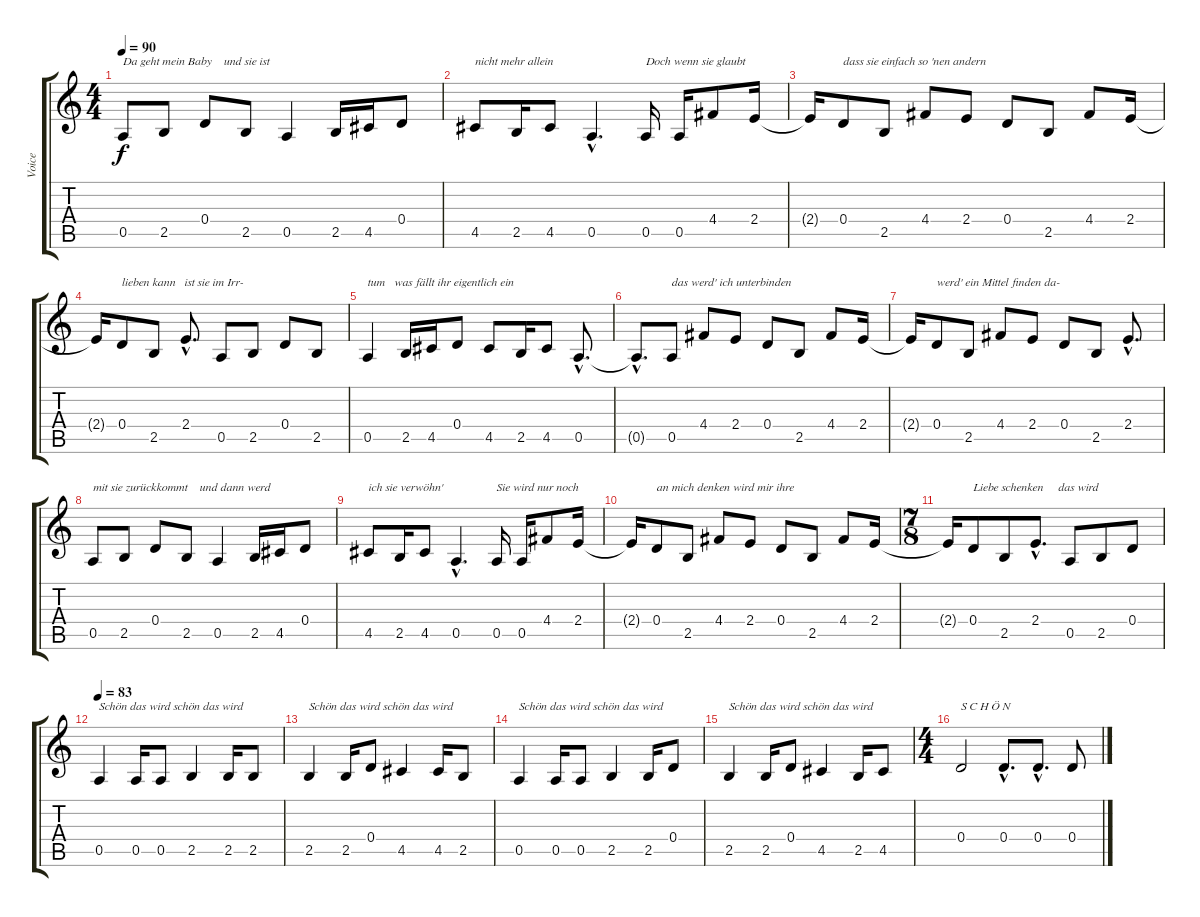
\track ("Voice" "Voice") {instrument guitarharmonics}
\staff {score tabs}
\tuning (E4 B3 G3 D3 A2 E2) {hide}
\ts (4 4)
\tempo 90
\clef g2
\ks c
0.5.8{txt "Da geht mein Baby    und sie ist" dy f instrument guitarharmonics} 2.5.8 0.4.8 2.5.8 0.5.4 2.5.16 4.5.16 0.4.8 |
4.5.8{txt "nicht mehr allein"} 2.5.16 4.5.8 0.5{hac}.4{d} 0.5.16{txt "Doch wenn sie glaubt"} 0.5.16 4.4.8 2.4.16 |
2.4{t}.16 0.4.8{txt "dass sie einfach so 'nen andern "} 2.5.8 4.4.8 2.4.8 0.4.8 2.5.8 4.4.8 2.4.16 |
2.4{t}.16 0.4.8{txt "lieben kann   ist sie im Irr-"} 2.5.8 2.4{hac}.8{d} 0.5.8 2.5.8 0.4.8 2.5.8 |
0.5.4{txt "tum   was fällt ihr eigentlich ein"} 2.5.16 4.5.16 0.4.8 4.5.8 2.5.16 4.5.8 0.5{hac}.8{d} |
0.5{hac t}.8{d} 0.5.8{txt "das werd' ich unterbinden "} 4.4.8 2.4.8 0.4.8 2.5.8 4.4.8 2.4.16 |
2.4{t}.16 0.4.8{txt "werd' ein Mittel finden da-"} 2.5.8 4.4.8 2.4.8 0.4.8 2.5.8 2.4{hac}.8{d} |
0.5.8{txt "mit sie zurückkommt    und dann werd"} 2.5.8 0.4.8 2.5.8 0.5.4 2.5.16 4.5.16 0.4.8 |
4.5.8{txt "ich sie verwöhn'   "} 2.5.16 4.5.8 0.5{hac}.4{d} 0.5.16{txt "Sie wird nur noch"} 0.5.16 4.4.8 2.4.16 |
2.4{t}.16 0.4.8{txt "an mich denken wird mir ihre"} 2.5.8 4.4.8 2.4.8 0.4.8 2.5.8 4.4.8 2.4.16 |
\ts (7 8)
2.4{t}.16 0.4.8{txt "Liebe schenken     das wird"} 2.5.8 2.4{hac}.8{d} 0.5.8 2.5.8 0.4.8 |
\tempo 83
0.5.4{txt "Schön das wird schön das wird"} 0.5.16 0.5.8 2.5.4 2.5.16 2.5.8 |
2.5.4{txt "Schön das wird schön das wird"} 2.5.16 0.4.8 4.5.4 4.5.16 2.5.8 |
0.5.4{txt "Schön das wird schön das wird"} 0.5.16 0.5.8 2.5.4 2.5.16 0.4.8 |
2.5.4{txt "Schön das wird schön das wird"} 2.5.16 0.4.8 4.5.4 2.5.16 4.5.8 |
\ts (4 4)
0.4.2{txt "S C H Ö N"} 0.4{hac}.8{d} 0.4{hac}.8{d} 0.4.8
